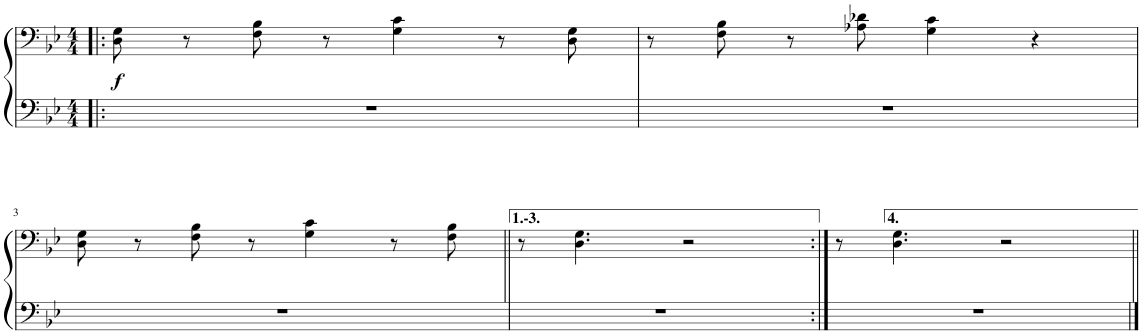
**kern	**kern	**dynam
*part1	*part1	*part1
*staff2	*staff1	*staff1/2
*I"Orgue	*	*
*I'Org.	*	*
*clefF4	*clefF4	*
*k[b-e-]	*k[b-e-]	*
*M4/4	*M4/4	*
=1!|:	=1!|:	=1!|:
!	!	!LO:DY:b
1r	8D\ 8G\	f
.	8r	.
.	8F\ 8B-\	.
.	8r	.
.	4G\ 4c\	.
.	8r	.
.	8D\ 8G\	.
=2	=2	=2
1r	8r	.
.	8F\ 8B-\	.
.	8r	.
.	8A-X\ 8d-X\	.
.	4G\ 4c\	.
.	4r	.
!!LO:LB:g=z
=3	=3	=3
1r	8D\ 8G\	.
.	8r	.
.	8F\ 8B-\	.
.	8r	.
.	4G\ 4c\	.
.	8r	.
.	8F\ 8B-\	.
=4||	=4||	=4||
1r	8r	.
.	4.D\ 4.G\	.
.	2r	.
=5:|!	=5:|!	=5:|!
1r	8r	.
.	4.D\ 4.G\	.
.	2r	.
=||	=||	=||
*-	*-	*-
